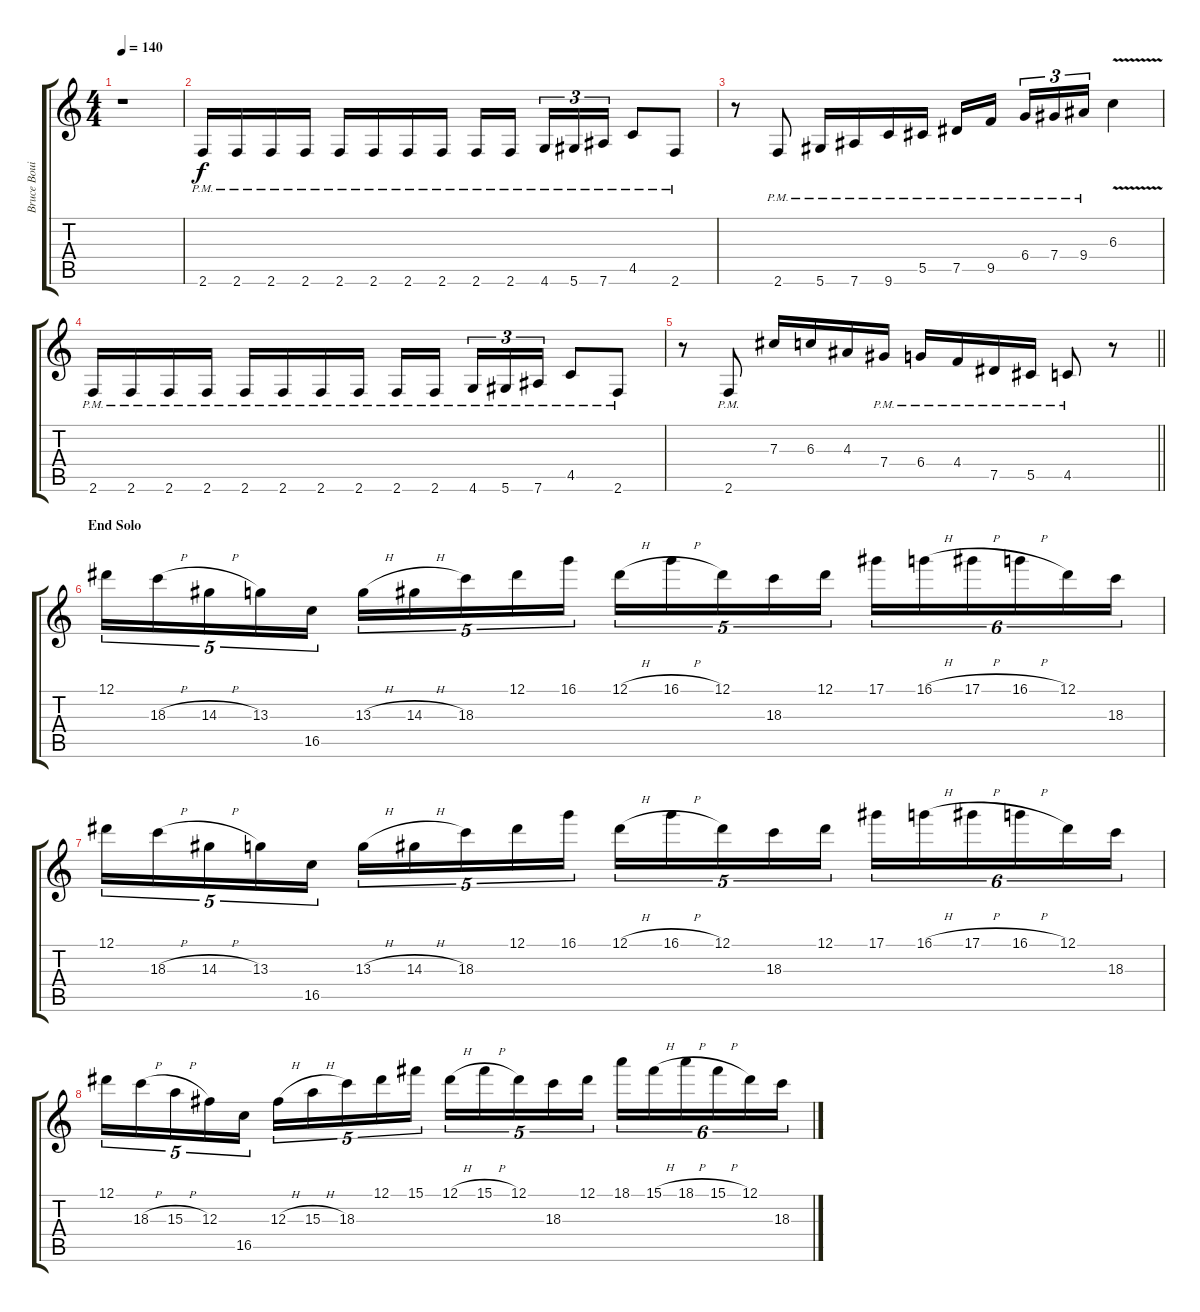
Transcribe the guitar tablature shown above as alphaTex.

\track ("Bruce Bouillet" "Bruce Boui") {instrument distortionguitar}
\staff {score tabs}
\tuning (Eb4 Bb3 Gb3 Db3 Ab2 Eb2) {hide}
\ts (4 4)
\tempo 140
\clef g2
\ks c
r.1{dy f} |
2.6{pm}.16 2.6{pm}.16 2.6{pm}.16 2.6{pm}.16 2.6{pm}.16 2.6{pm}.16 2.6{pm}.16 2.6{pm}.16 2.6{pm}.16 2.6{pm}.16{beam splitsecondary} 4.6{pm}.16{tu (3 2)} 5.6{pm}.16{tu (3 2)} 7.6{pm}.16{tu (3 2)} 4.5{pm}.8 2.6{pm}.8 |
r.8 2.6{pm}.8 5.6{pm}.16 7.6{pm}.16 9.6{pm}.16 5.5{pm}.16 7.5{pm}.16 9.5{pm}.16{beam splitsecondary} 6.4{pm}.16{tu (3 2)} 7.4{pm}.16{tu (3 2)} 9.4{pm}.16{tu (3 2)} 6.3{v}.4 |
2.6{pm}.16 2.6{pm}.16 2.6{pm}.16 2.6{pm}.16 2.6{pm}.16 2.6{pm}.16 2.6{pm}.16 2.6{pm}.16 2.6{pm}.16 2.6{pm}.16{beam splitsecondary} 4.6{pm}.16{tu (3 2)} 5.6{pm}.16{tu (3 2)} 7.6{pm}.16{tu (3 2)} 4.5{pm}.8 2.6{pm}.8 |
\barLineRight lightlight
r.8 2.6{pm}.8 7.3.16 6.3.16 4.3.16 7.4{pm}.16 6.4{pm}.16 4.4{pm}.16 7.5{pm}.16 5.5{pm}.16 4.5{pm}.8 r.8 |
\section ("" "End Solo")
12.1.16{tu (5 4)} 18.3{h}.16{tu (5 4)} 14.3{h}.16{tu (5 4)} 13.3.16{tu (5 4)} 16.5.16{tu (5 4)} 13.3{h}.16{tu (5 4)} 14.3{h}.16{tu (5 4)} 18.3.16{tu (5 4)} 12.1.16{tu (5 4)} 16.1.16{tu (5 4)} 12.1{h}.16{tu (5 4)} 16.1{h}.16{tu (5 4)} 12.1.16{tu (5 4)} 18.3.16{tu (5 4)} 12.1.16{tu (5 4)} 17.1.16{tu (6 4)} 16.1{h}.16{tu (6 4)} 17.1{h}.16{tu (6 4)} 16.1{h}.16{tu (6 4)} 12.1.16{tu (6 4)} 18.3.16{tu (6 4)} |
12.1.16{tu (5 4)} 18.3{h}.16{tu (5 4)} 14.3{h}.16{tu (5 4)} 13.3.16{tu (5 4)} 16.5.16{tu (5 4)} 13.3{h}.16{tu (5 4)} 14.3{h}.16{tu (5 4)} 18.3.16{tu (5 4)} 12.1.16{tu (5 4)} 16.1.16{tu (5 4)} 12.1{h}.16{tu (5 4)} 16.1{h}.16{tu (5 4)} 12.1.16{tu (5 4)} 18.3.16{tu (5 4)} 12.1.16{tu (5 4)} 17.1.16{tu (6 4)} 16.1{h}.16{tu (6 4)} 17.1{h}.16{tu (6 4)} 16.1{h}.16{tu (6 4)} 12.1.16{tu (6 4)} 18.3.16{tu (6 4)} |
12.1.16{tu (5 4)} 18.3{h}.16{tu (5 4)} 15.3{h}.16{tu (5 4)} 12.3.16{tu (5 4)} 16.5.16{tu (5 4)} 12.3{h}.16{tu (5 4)} 15.3{h}.16{tu (5 4)} 18.3.16{tu (5 4)} 12.1.16{tu (5 4)} 15.1.16{tu (5 4)} 12.1{h}.16{tu (5 4)} 15.1{h}.16{tu (5 4)} 12.1.16{tu (5 4)} 18.3.16{tu (5 4)} 12.1.16{tu (5 4)} 18.1.16{tu (6 4)} 15.1{h}.16{tu (6 4)} 18.1{h}.16{tu (6 4)} 15.1{h}.16{tu (6 4)} 12.1.16{tu (6 4)} 18.3.16{tu (6 4)}
